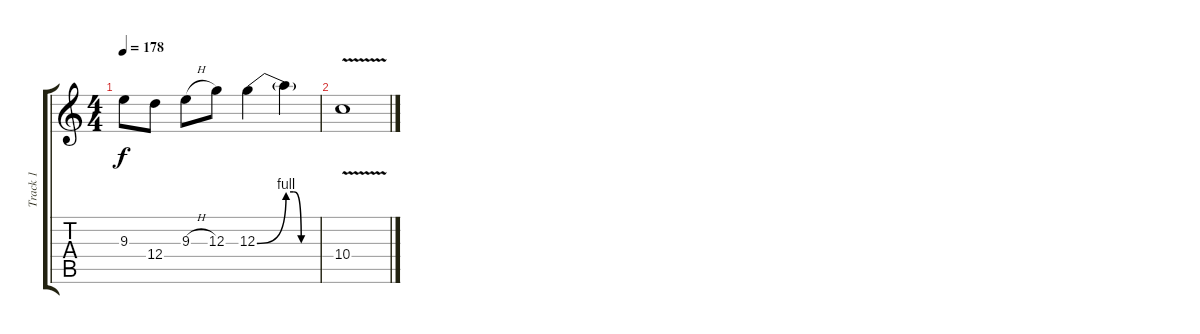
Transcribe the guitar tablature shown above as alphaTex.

\track ("Track 1" "Track 1") {instrument overdrivenguitar}
\staff {score tabs}
\tuning (E4 B3 G3 D3 A2 E2) {hide}
\ts (4 4)
\tempo 178
\clef g2
\ks c
9.3.8{dy f} 12.4.8 9.3{h}.8 12.3.8 12.3{be (bend 0 0 60 4)}.4 12.3{be (custom 0 4 15 4 30 0 60 0) t}.4 |
10.4{v}.1
